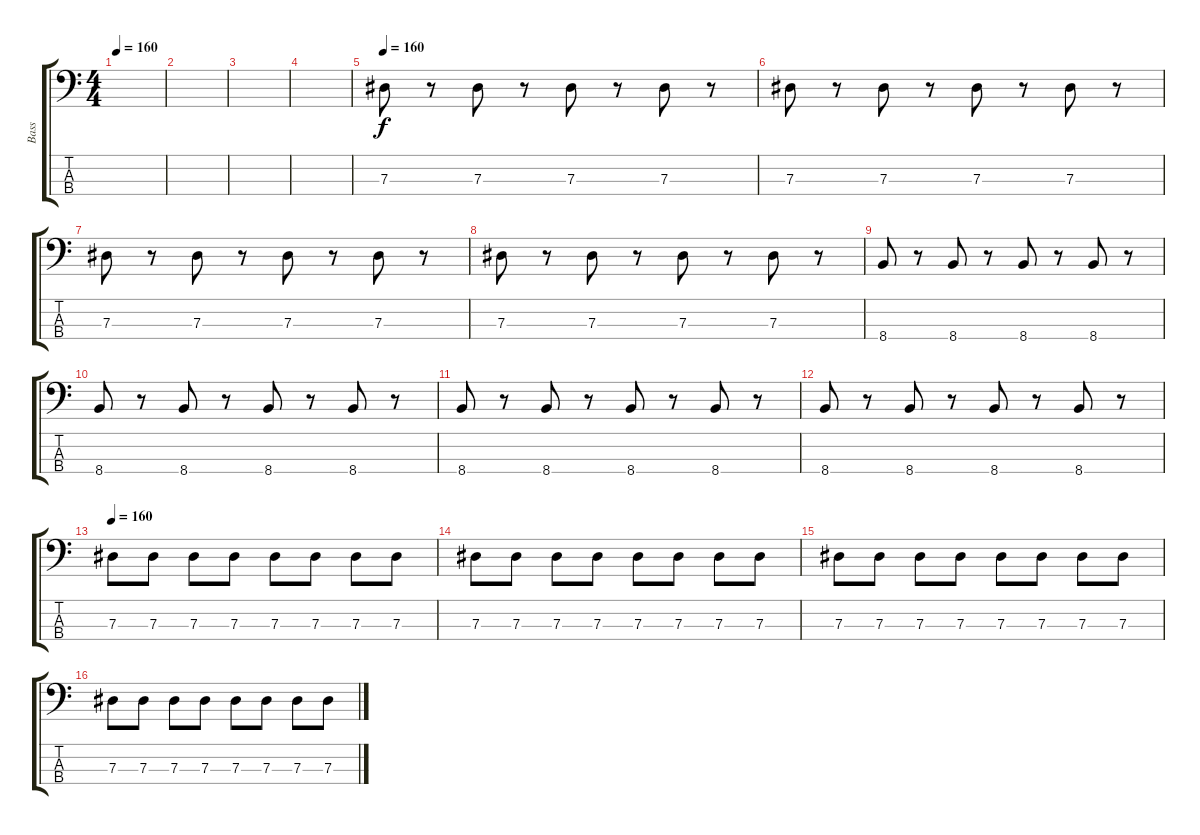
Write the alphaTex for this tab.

\track ("Bass" "Bass") {instrument slapbass2}
\staff {score tabs}
\tuning (Gb2 Db2 Ab1 Eb1) {hide}
\ts (4 4)
\tempo 160
\clef f4
\ks c
|
|
|
|
\tempo 160
7.3.8{dy f} r.8 7.3.8 r.8 7.3.8 r.8 7.3.8 r.8 |
7.3.8 r.8 7.3.8 r.8 7.3.8 r.8 7.3.8 r.8 |
7.3.8 r.8 7.3.8 r.8 7.3.8 r.8 7.3.8 r.8 |
7.3.8 r.8 7.3.8 r.8 7.3.8 r.8 7.3.8 r.8 |
8.4.8 r.8 8.4.8 r.8 8.4.8 r.8 8.4.8 r.8 |
8.4.8 r.8 8.4.8 r.8 8.4.8 r.8 8.4.8 r.8 |
8.4.8 r.8 8.4.8 r.8 8.4.8 r.8 8.4.8 r.8 |
8.4.8 r.8 8.4.8 r.8 8.4.8 r.8 8.4.8 r.8 |
\tempo 160
7.3.8 7.3.8 7.3.8 7.3.8 7.3.8 7.3.8 7.3.8 7.3.8 |
7.3.8 7.3.8 7.3.8 7.3.8 7.3.8 7.3.8 7.3.8 7.3.8 |
7.3.8 7.3.8 7.3.8 7.3.8 7.3.8 7.3.8 7.3.8 7.3.8 |
7.3.8 7.3.8 7.3.8 7.3.8 7.3.8 7.3.8 7.3.8 7.3.8
